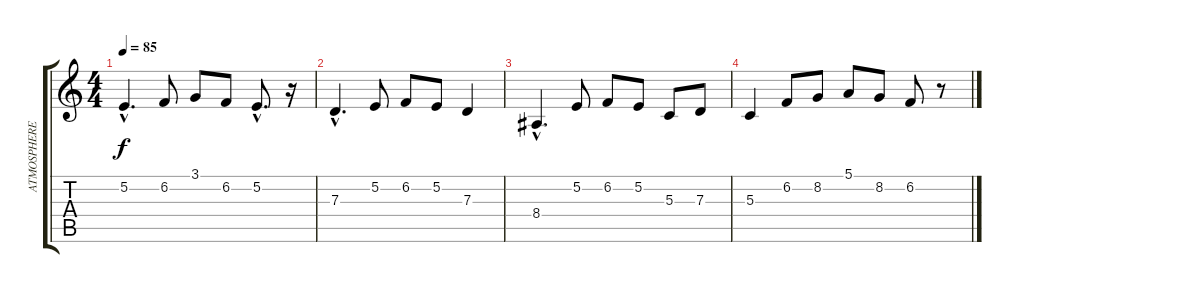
\track ("ATMOSPHERE" "ATMOSPHERE") {instrument fx4atmosphere}
\staff {score tabs}
\tuning (E4 B3 G3 D3 A2 E2) {hide}
\ts (4 4)
\tempo 85
\clef g2
\ks c
5.2{hac}.4{d dy f} 6.2.8 3.1.8 6.2.8 5.2{hac}.8{d} r.16 |
7.3{hac}.4{d} 5.2.8 6.2.8 5.2.8 7.3.4 |
8.4{hac}.4{d volume 0} 5.2.8 6.2.8 5.2.8 5.3.8 7.3.8 |
5.3.4 6.2.8 8.2.8 5.1.8 8.2.8 6.2.8 r.8
